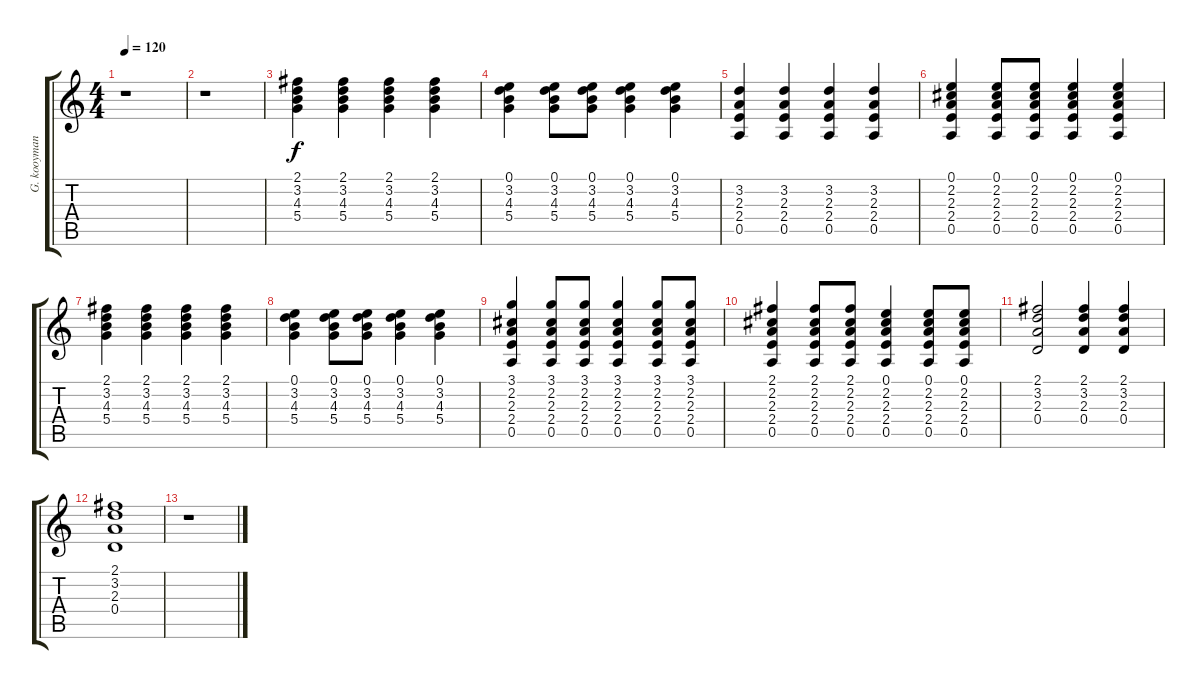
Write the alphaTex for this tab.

\track ("G. kooymans" "G. kooyman") {instrument acousticguitarnylon}
\staff {score tabs}
\tuning (E4 B3 G3 D3 A2 E2) {hide}
\ts (4 4)
\tempo 120
\clef g2
\ks c
r.1{dy f} |
r.1 |
(2.1 3.2 4.3 5.4).4 (2.1 3.2 4.3 5.4).4 (2.1 3.2 4.3 5.4).4 (2.1 3.2 4.3 5.4).4 |
(0.1 3.2 4.3 5.4).4 (0.1 3.2 4.3 5.4).8 (0.1 3.2 4.3 5.4).8 (0.1 3.2 4.3 5.4).4 (0.1 3.2 4.3 5.4).4 |
(3.2 2.3 2.4 0.5).4 (3.2 2.3 2.4 0.5).4 (3.2 2.3 2.4 0.5).4 (3.2 2.3 2.4 0.5).4 |
(0.1 2.2 2.3 2.4 0.5).4 (0.1 2.2 2.3 2.4 0.5).8 (0.1 2.2 2.3 2.4 0.5).8 (0.1 2.2 2.3 2.4 0.5).4 (0.1 2.2 2.3 2.4 0.5).4 |
(2.1 3.2 4.3 5.4).4 (2.1 3.2 4.3 5.4).4 (2.1 3.2 4.3 5.4).4 (2.1 3.2 4.3 5.4).4 |
(0.1 3.2 4.3 5.4).4 (0.1 3.2 4.3 5.4).8 (0.1 3.2 4.3 5.4).8 (0.1 3.2 4.3 5.4).4 (0.1 3.2 4.3 5.4).4 |
(3.1 2.2 2.3 2.4 0.5).4 (3.1 2.2 2.3 2.4 0.5).8 (3.1 2.2 2.3 2.4 0.5).8 (3.1 2.2 2.3 2.4 0.5).4 (3.1 2.2 2.3 2.4 0.5).8 (3.1 2.2 2.3 2.4 0.5).8 |
(2.1 2.2 2.3 2.4 0.5).4 (2.1 2.2 2.3 2.4 0.5).8 (2.1 2.2 2.3 2.4 0.5).8 (0.1 2.2 2.3 2.4 0.5).4 (0.1 2.2 2.3 2.4 0.5).8 (0.1 2.2 2.3 2.4 0.5).8 |
(2.1 3.2 2.3 0.4).2 (2.1 3.2 2.3 0.4).4 (2.1 3.2 2.3 0.4).4 |
(2.1 3.2 2.3 0.4).1 |
r.1
